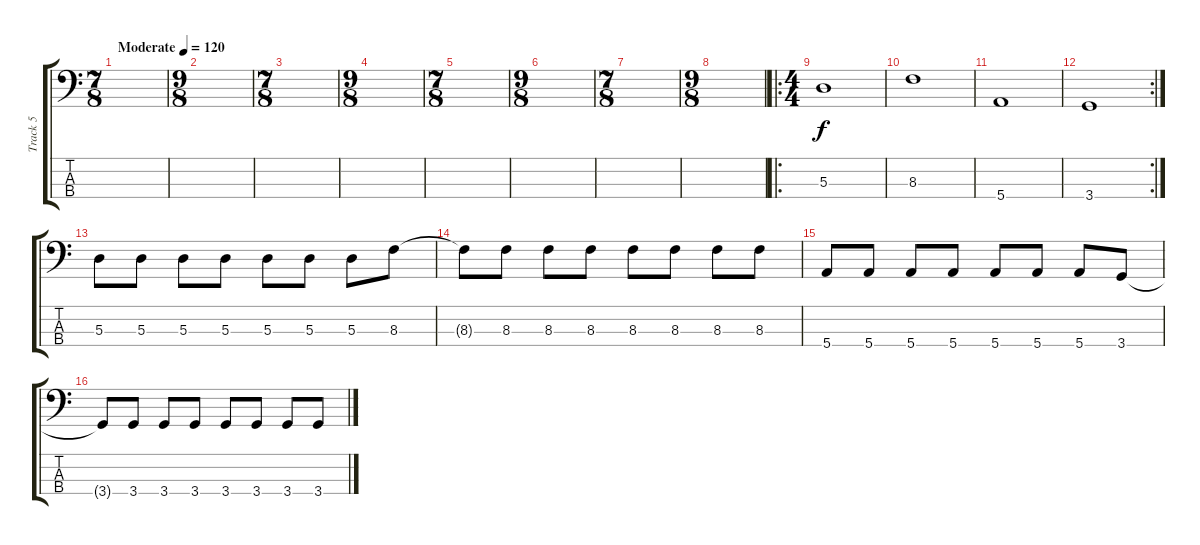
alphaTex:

\track ("Track 5" "Track 5") {instrument electricbassfinger}
\staff {score tabs}
\tuning (G2 D2 A1 E1) {hide}
\ts (7 8)
\tempo (120 "Moderate")
\clef f4
\ks c
|
\ts (9 8)
|
\ts (7 8)
|
\ts (9 8)
|
\ts (7 8)
|
\ts (9 8)
|
\ts (7 8)
|
\ts (9 8)
|
\ro
\ts (4 4)
5.3.1 |
8.3.1 |
5.4.1 |
\rc 2
3.4.1 |
5.3.8 5.3.8 5.3.8 5.3.8 5.3.8 5.3.8 5.3.8 8.3.8 |
8.3{t}.8 8.3.8 8.3.8 8.3.8 8.3.8 8.3.8 8.3.8 8.3.8 |
5.4.8 5.4.8 5.4.8 5.4.8 5.4.8 5.4.8 5.4.8 3.4.8 |
3.4{t}.8 3.4.8 3.4.8 3.4.8 3.4.8 3.4.8 3.4.8 3.4.8
